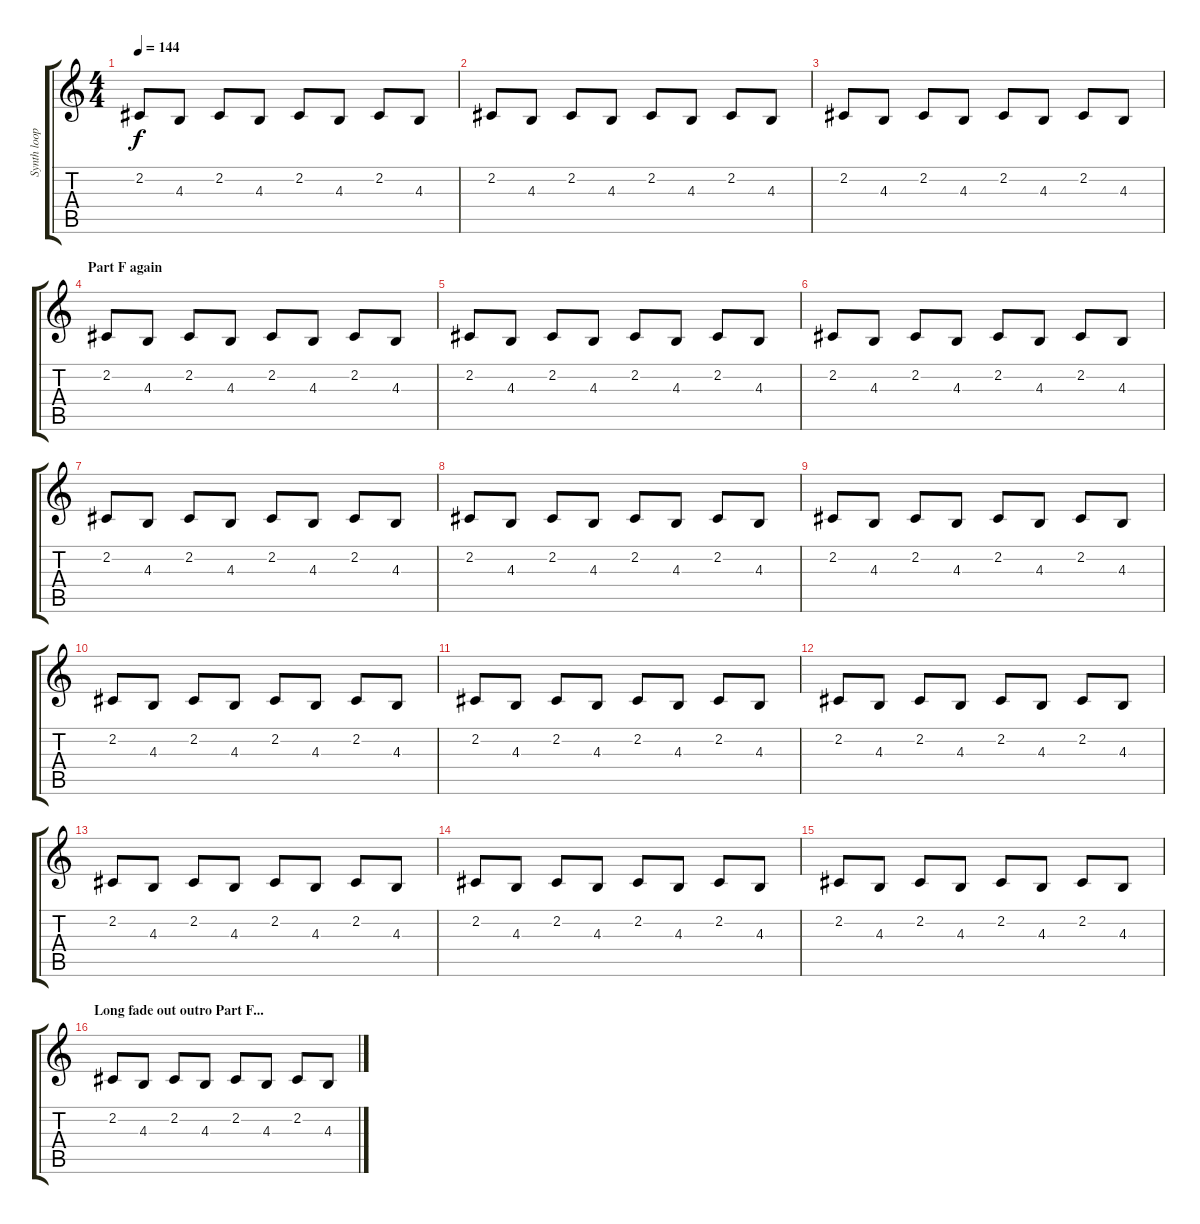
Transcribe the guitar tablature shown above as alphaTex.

\track ("Synth loop 1" "Synth loop") {instrument rockorgan}
\staff {score tabs}
\tuning (E4 B3 G3 D3 A2 E2) {hide}
\ts (4 4)
\tempo 144
\clef g2
\ks c
2.2.8{dy f} 4.3.8 2.2.8 4.3.8 2.2.8 4.3.8 2.2.8 4.3.8 |
2.2.8 4.3.8 2.2.8 4.3.8 2.2.8 4.3.8 2.2.8 4.3.8 |
2.2.8 4.3.8 2.2.8 4.3.8 2.2.8 4.3.8 2.2.8 4.3.8 |
\section ("" "Part F again")
2.2.8 4.3.8 2.2.8 4.3.8 2.2.8 4.3.8 2.2.8 4.3.8 |
2.2.8 4.3.8 2.2.8 4.3.8 2.2.8 4.3.8 2.2.8 4.3.8 |
2.2.8 4.3.8 2.2.8 4.3.8 2.2.8 4.3.8 2.2.8 4.3.8 |
2.2.8 4.3.8 2.2.8 4.3.8 2.2.8 4.3.8 2.2.8 4.3.8 |
2.2.8 4.3.8 2.2.8 4.3.8 2.2.8 4.3.8 2.2.8 4.3.8 |
2.2.8 4.3.8 2.2.8 4.3.8 2.2.8 4.3.8 2.2.8 4.3.8 |
2.2.8 4.3.8 2.2.8 4.3.8 2.2.8 4.3.8 2.2.8 4.3.8 |
2.2.8 4.3.8 2.2.8 4.3.8 2.2.8 4.3.8 2.2.8 4.3.8 |
2.2.8 4.3.8 2.2.8 4.3.8 2.2.8 4.3.8 2.2.8 4.3.8 |
2.2.8 4.3.8 2.2.8 4.3.8 2.2.8 4.3.8 2.2.8 4.3.8 |
2.2.8 4.3.8 2.2.8 4.3.8 2.2.8 4.3.8 2.2.8 4.3.8 |
2.2.8 4.3.8 2.2.8 4.3.8 2.2.8 4.3.8 2.2.8 4.3.8 |
\section ("" "Long fade out outro Part F...")
2.2.8{volume 8} 4.3.8 2.2.8 4.3.8 2.2.8 4.3.8 2.2.8 4.3.8
